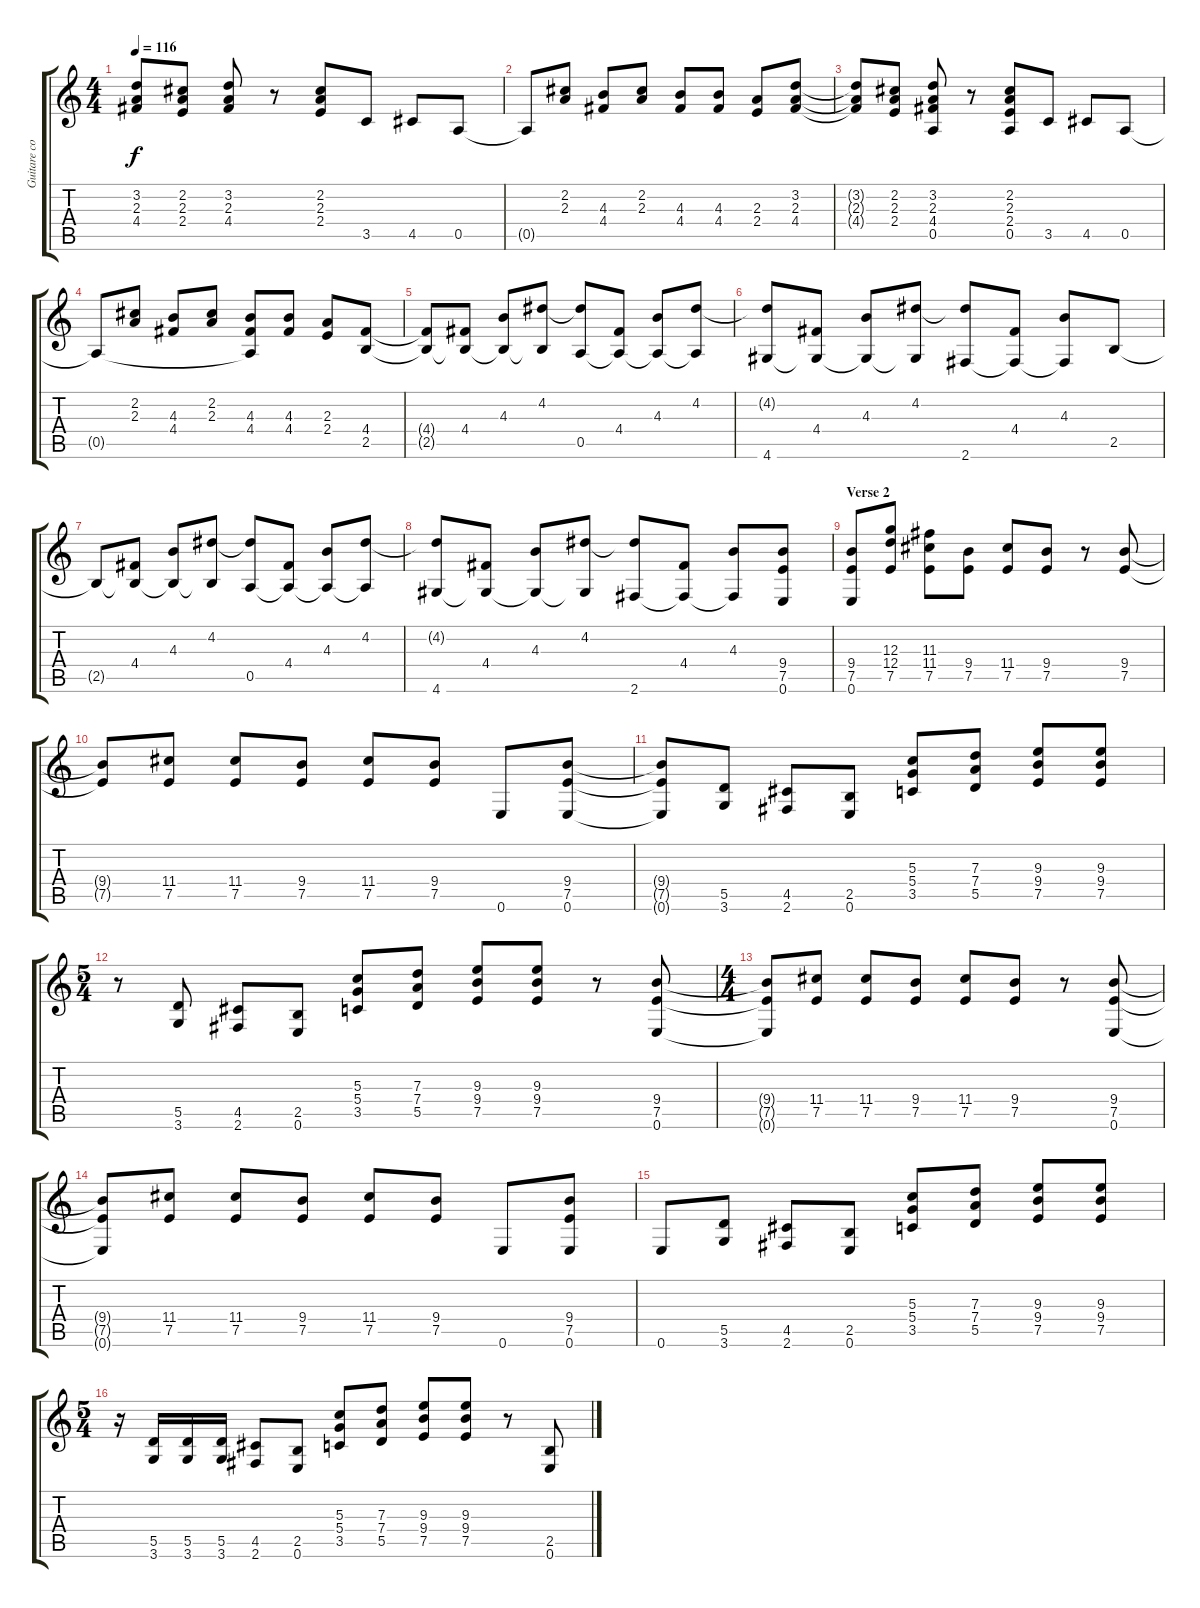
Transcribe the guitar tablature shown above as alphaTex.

\track ("Guitare complet" "Guitare co") {instrument distortionguitar}
\staff {score tabs}
\tuning (E4 B3 G3 D3 A2 E2) {hide}
\ts (4 4)
\tempo 116
\clef g2
\ks c
(3.2{t} 2.3{t} 4.4{t}).8{dy f} (2.2 2.3 2.4).8 (3.2 2.3 4.4).8 r.8 (2.2 2.3 2.4).8 3.5.8 4.5.8 0.5.8 |
0.5{t}.8 (2.2 2.3).8 (4.3 4.4).8 (2.2 2.3).8 (4.3 4.4).8 (4.3 4.4).8 (2.3 2.4).8 (3.2 2.3 4.4).8 |
(3.2{t} 2.3{t} 4.4{t}).8 (2.2 2.3 2.4).8 (3.2 2.3 4.4 0.5).8 r.8 (2.2 2.3 2.4 0.5).8 3.5.8 4.5.8 0.5.8 |
0.5{t}.8 (2.2 2.3).8 (4.3 4.4).8 (2.2 2.3).8 (4.3 4.4 0.5{t}).8 (4.3 4.4).8 (2.3 2.4).8 (4.4 2.5).8 |
(4.4{t} 2.5{t}).8 (4.4 2.5{t}).8 (4.3 2.5{t}).8 (4.2 2.5{t}).8 (4.2{t} 0.5).8 (4.4 0.5{t}).8 (4.3 0.5{t}).8 (4.2 0.5{t}).8 |
(4.2{t} 4.6).8 (4.4 4.6{t}).8 (4.3 4.6{t}).8 (4.2 4.6{t}).8 (4.2{t} 2.6).8 (4.4 2.6{t}).8 (4.3 2.6{t}).8 2.5.8 |
2.5{t}.8 (4.4 2.5{t}).8 (4.3 2.5{t}).8 (4.2 2.5{t}).8 (4.2{t} 0.5).8 (4.4 0.5{t}).8 (4.3 0.5{t}).8 (4.2 0.5{t}).8 |
(4.2{t} 4.6).8 (4.4 4.6{t}).8 (4.3 4.6{t}).8 (4.2 4.6{t}).8 (4.2{t} 2.6).8 (4.4 2.6{t}).8 (4.3 2.6{t}).8 (9.4 7.5 0.6).8 |
\section ("" "Verse 2")
(9.4 7.5 0.6).8 (12.3 12.4 7.5).8 (11.3 11.4 7.5).8 (9.4 7.5).8 (11.4 7.5).8 (9.4 7.5).8 r.8 (9.4 7.5).8 |
(9.4{t} 7.5{t}).8 (11.4 7.5).8 (11.4 7.5).8 (9.4 7.5).8 (11.4 7.5).8 (9.4 7.5).8 0.6.8 (9.4 7.5 0.6).8 |
(9.4{t} 7.5{t} 0.6{t}).8 (5.5 3.6).8 (4.5 2.6).8 (2.5 0.6).8 (5.3 5.4 3.5).8 (7.3 7.4 5.5).8 (9.3 9.4 7.5).8 (9.3 9.4 7.5).8 |
\ts (5 4)
r.8 (5.5 3.6).8 (4.5 2.6).8 (2.5 0.6).8 (5.3 5.4 3.5).8 (7.3 7.4 5.5).8 (9.3 9.4 7.5).8 (9.3 9.4 7.5).8 r.8 (9.4 7.5 0.6).8 |
\ts (4 4)
(9.4{t} 7.5{t} 0.6{t}).8 (11.4 7.5).8 (11.4 7.5).8 (9.4 7.5).8 (11.4 7.5).8 (9.4 7.5).8 r.8 (9.4 7.5 0.6).8 |
(9.4{t} 7.5{t} 0.6{t}).8 (11.4 7.5).8 (11.4 7.5).8 (9.4 7.5).8 (11.4 7.5).8 (9.4 7.5).8 0.6.8 (9.4 7.5 0.6).8 |
0.6.8 (5.5 3.6).8 (4.5 2.6).8 (2.5 0.6).8 (5.3 5.4 3.5).8 (7.3 7.4 5.5).8 (9.3 9.4 7.5).8 (9.3 9.4 7.5).8 |
\ts (5 4)
r.16 (5.5 3.6).16 (5.5 3.6).16 (5.5 3.6).16 (4.5 2.6).8 (2.5 0.6).8 (5.3 5.4 3.5).8 (7.3 7.4 5.5).8 (9.3 9.4 7.5).8 (9.3 9.4 7.5).8 r.8 (2.5 0.6).8
